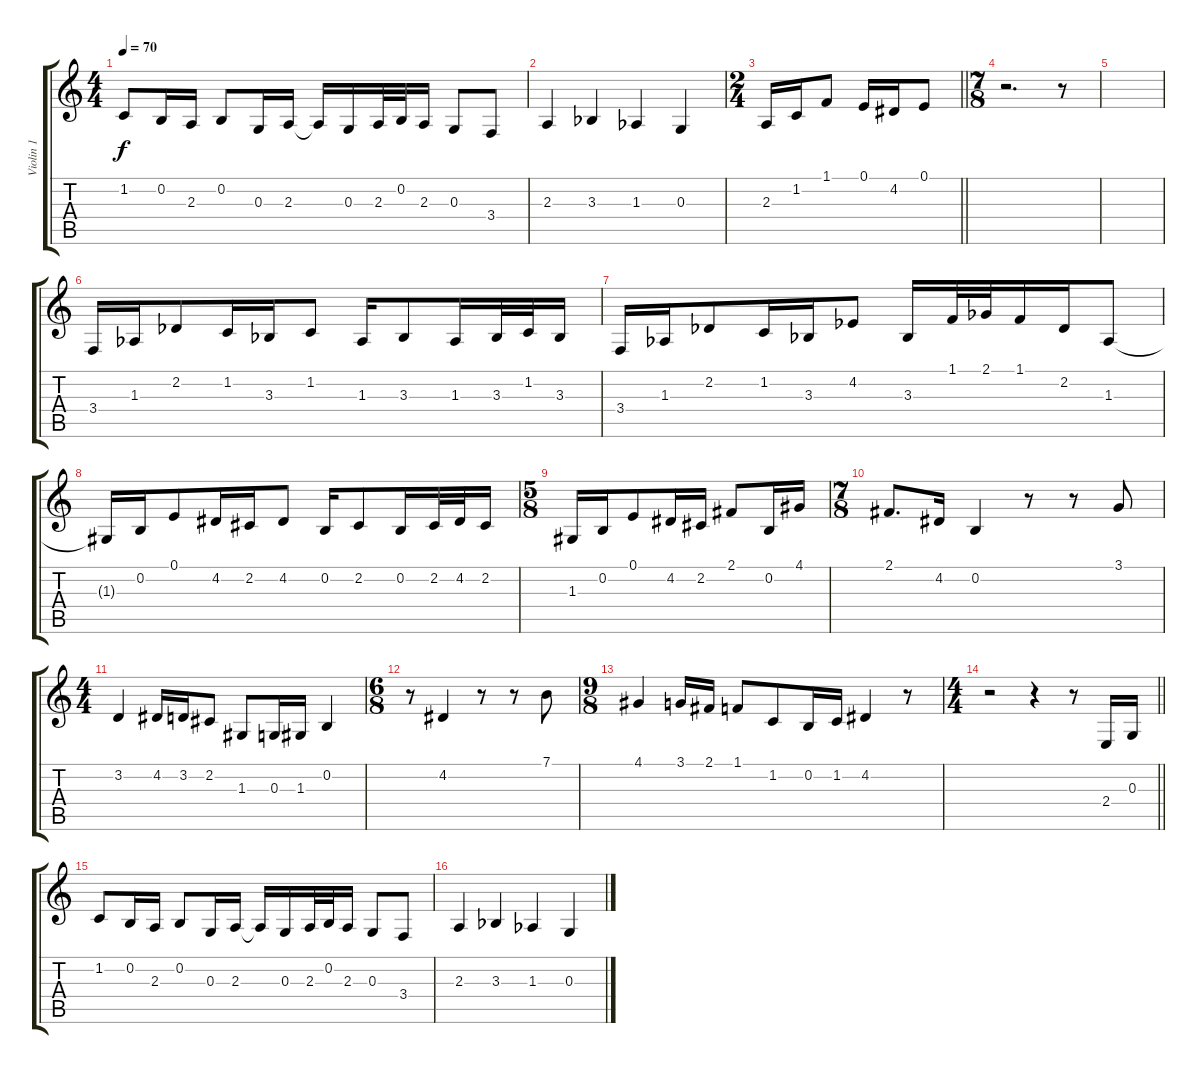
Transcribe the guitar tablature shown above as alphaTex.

\track ("Violin 1" "Violin 1") {instrument violin}
\staff {score tabs}
\tuning (E4 B3 G3 D3 A2 E2) {hide}
\ts (4 4)
\tempo 70
\clef g2
\ks c
1.2.8{dy f} 0.2.16 2.3.16 0.2.8 0.3.16 2.3.16 2.3{t}.16 0.3.16 2.3.32 0.2.32 2.3.16 0.3.8 3.4.8 |
2.3.4 3.3{acc b}.4 1.3{acc b}.4 0.3.4 |
\ts (2 4)
\barLineRight lightlight
2.3.16 1.2.16 1.1.8 0.1.16 4.2.16 0.1.8 |
\ts (7 8)
r.2{d} r.8 |
|
3.4.16 1.3{acc b}.16 2.2{acc b}.8 1.2.16 3.3{acc b}.16 1.2.8 1.3{acc b}.16 3.3{acc b}.8 1.3{acc b}.16 3.3{acc b}.32 1.2.32 3.3{acc b}.16 |
3.4.16 1.3{acc b}.16 2.2{acc b}.8 1.2.16 3.3{acc b}.16 4.2{acc b}.8 3.3{acc b}.16 1.1.32 2.1{acc b}.32 1.1.16 2.2{acc b}.16 1.3{acc b}.8 |
1.3{t}.16 0.2.16 0.1.8 4.2.16 2.2.16 4.2.8 0.2.16 2.2.8 0.2.16 2.2.32 4.2.32 2.2.16 |
\ts (5 8)
1.3.16 0.2.16 0.1.8 4.2.16 2.2.16 2.1.8 0.2.16 4.1.16 |
\ts (7 8)
2.1.8{d} 4.2.16 0.2.4 r.8 r.8 3.1.8 |
\ts (4 4)
3.2.4 4.2.16 3.2.16 2.2.8 1.3.8 0.3.16 1.3.16 0.2.4 |
\ts (6 8)
r.8 4.2.4 r.8 r.8 7.1.8 |
\ts (9 8)
4.1.4 3.1.16 2.1.16 1.1.8 1.2.8 0.2.16 1.2.16 4.2.4 r.8 |
\ts (4 4)
\barLineRight lightlight
r.2 r.4 r.8 2.4.16 0.3.16 |
1.2.8 0.2.16 2.3.16 0.2.8 0.3.16 2.3.16 2.3{t}.16 0.3.16 2.3.32 0.2.32 2.3.16 0.3.8 3.4.8 |
2.3.4 3.3{acc b}.4 1.3{acc b}.4 0.3.4
